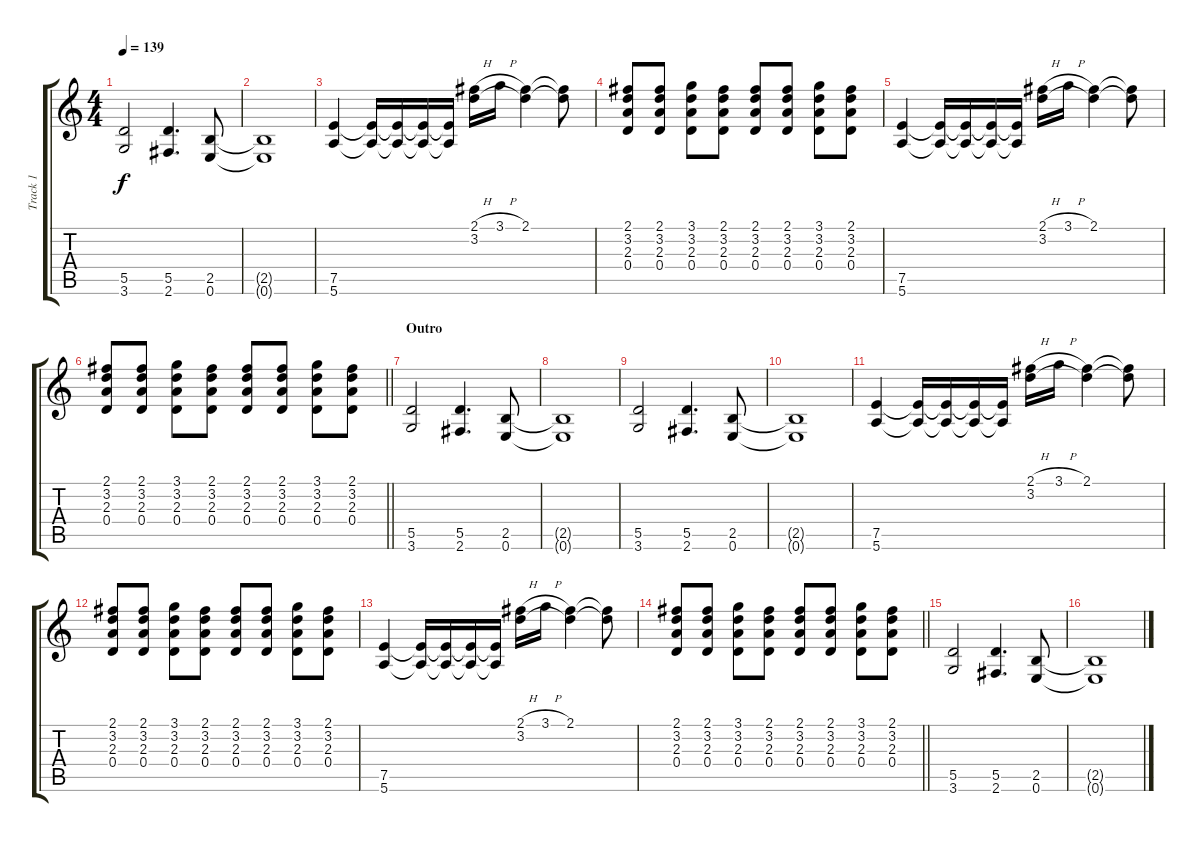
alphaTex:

\track ("Track 1" "Track 1") {instrument overdrivenguitar}
\staff {score tabs}
\tuning (E4 B3 G3 D3 A2 E2) {hide}
\ts (4 4)
\tempo 139
\clef g2
\ks c
(5.5 3.6).2{dy f} (5.5 2.6).4{d} (2.5 0.6).8 |
(2.5{t} 0.6{t}).1 |
(7.5 5.6).4 (7.5{t} 5.6{t}).16 (7.5{t} 5.6{t}).16 (7.5{t} 5.6{t}).16 (7.5{t} 5.6{t}).16 (2.1{h} 3.2).16 3.1{h}.16 (2.1 3.2{t}).4 (2.1{t} 3.2{t}).8 |
(2.1 3.2 2.3 0.4).8 (2.1 3.2 2.3 0.4).8 (3.1 3.2 2.3 0.4).8 (2.1 3.2 2.3 0.4).8 (2.1 3.2 2.3 0.4).8 (2.1 3.2 2.3 0.4).8 (3.1 3.2 2.3 0.4).8 (2.1 3.2 2.3 0.4).8 |
(7.5 5.6).4 (7.5{t} 5.6{t}).16 (7.5{t} 5.6{t}).16 (7.5{t} 5.6{t}).16 (7.5{t} 5.6{t}).16 (2.1{h} 3.2).16 3.1{h}.16 (2.1 3.2{t}).4 (2.1{t} 3.2{t}).8 |
\barLineRight lightlight
(2.1 3.2 2.3 0.4).8 (2.1 3.2 2.3 0.4).8 (3.1 3.2 2.3 0.4).8 (2.1 3.2 2.3 0.4).8 (2.1 3.2 2.3 0.4).8 (2.1 3.2 2.3 0.4).8 (3.1 3.2 2.3 0.4).8 (2.1 3.2 2.3 0.4).8 |
\section ("" "Outro")
(5.5 3.6).2 (5.5 2.6).4{d} (2.5 0.6).8 |
(2.5{t} 0.6{t}).1 |
(5.5 3.6).2 (5.5 2.6).4{d} (2.5 0.6).8 |
(2.5{t} 0.6{t}).1 |
(7.5 5.6).4 (7.5{t} 5.6{t}).16 (7.5{t} 5.6{t}).16 (7.5{t} 5.6{t}).16 (7.5{t} 5.6{t}).16 (2.1{h} 3.2).16 3.1{h}.16 (2.1 3.2{t}).4 (2.1{t} 3.2{t}).8 |
(2.1 3.2 2.3 0.4).8 (2.1 3.2 2.3 0.4).8 (3.1 3.2 2.3 0.4).8 (2.1 3.2 2.3 0.4).8 (2.1 3.2 2.3 0.4).8 (2.1 3.2 2.3 0.4).8 (3.1 3.2 2.3 0.4).8 (2.1 3.2 2.3 0.4).8 |
(7.5 5.6).4 (7.5{t} 5.6{t}).16 (7.5{t} 5.6{t}).16 (7.5{t} 5.6{t}).16 (7.5{t} 5.6{t}).16 (2.1{h} 3.2).16 3.1{h}.16 (2.1 3.2{t}).4 (2.1{t} 3.2{t}).8 |
\barLineRight lightlight
(2.1 3.2 2.3 0.4).8 (2.1 3.2 2.3 0.4).8 (3.1 3.2 2.3 0.4).8 (2.1 3.2 2.3 0.4).8 (2.1 3.2 2.3 0.4).8 (2.1 3.2 2.3 0.4).8 (3.1 3.2 2.3 0.4).8 (2.1 3.2 2.3 0.4).8 |
(5.5 3.6).2 (5.5 2.6).4{d} (2.5 0.6).8 |
(2.5{t} 0.6{t}).1
